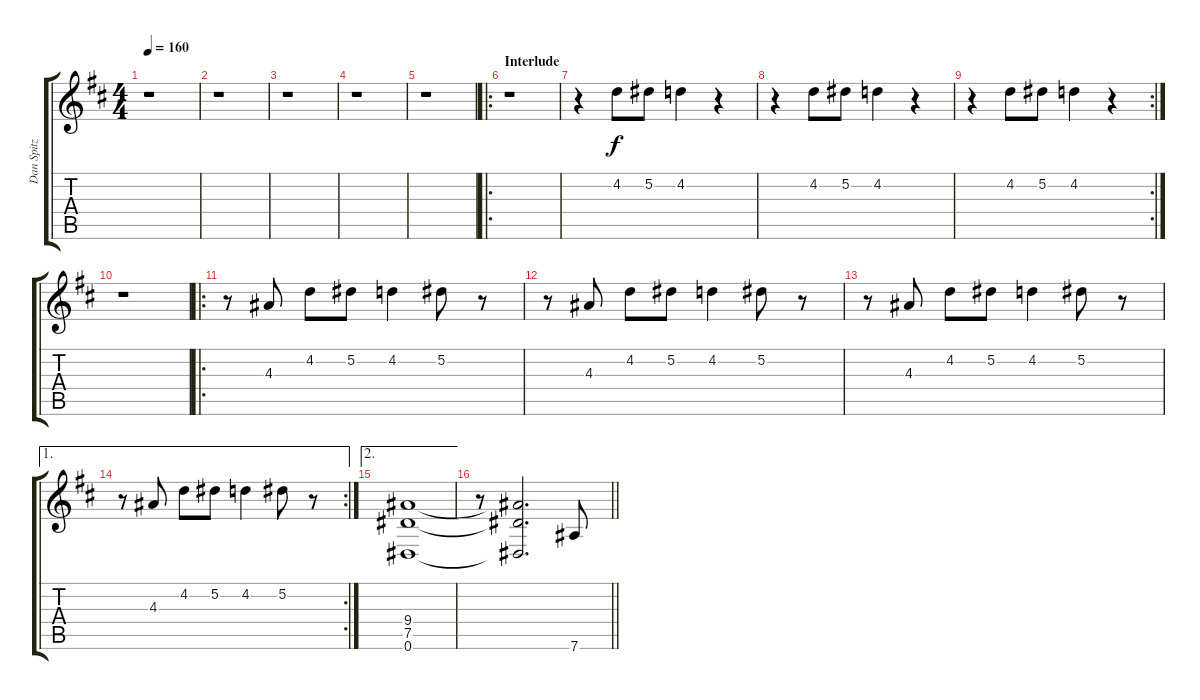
\track ("Dan Spitz Distortion" "Dan Spitz ") {instrument distortionguitar}
\staff {score tabs}
\tuning (Eb4 Bb3 Gb3 Db3 Ab2 Eb2) {hide}
\ts (4 4)
\tempo 160
\clef g2
\ks d
r.1{dy f} |
r.1 |
r.1 |
r.1 |
r.1 |
\ro
\section ("" "Interlude")
r.1 |
r.4 4.2.8 5.2.8 4.2.4 r.4 |
r.4 4.2.8 5.2.8 4.2.4 r.4 |
\rc 2
r.4 4.2.8 5.2.8 4.2.4 r.4 |
r.1 |
\ro
r.8 4.3.8 4.2.8 5.2.8 4.2.4 5.2.8 r.8 |
r.8 4.3.8 4.2.8 5.2.8 4.2.4 5.2.8 r.8 |
r.8 4.3.8 4.2.8 5.2.8 4.2.4 5.2.8 r.8 |
\ae 1
\rc 2
r.8 4.3.8 4.2.8 5.2.8 4.2.4 5.2.8 r.8 |
\ae 2
(9.4 7.5 0.6).1 |
\barLineRight lightlight
r.8 (9.4{t} 7.5{t} 0.6{t}).2{d} 7.6.8
